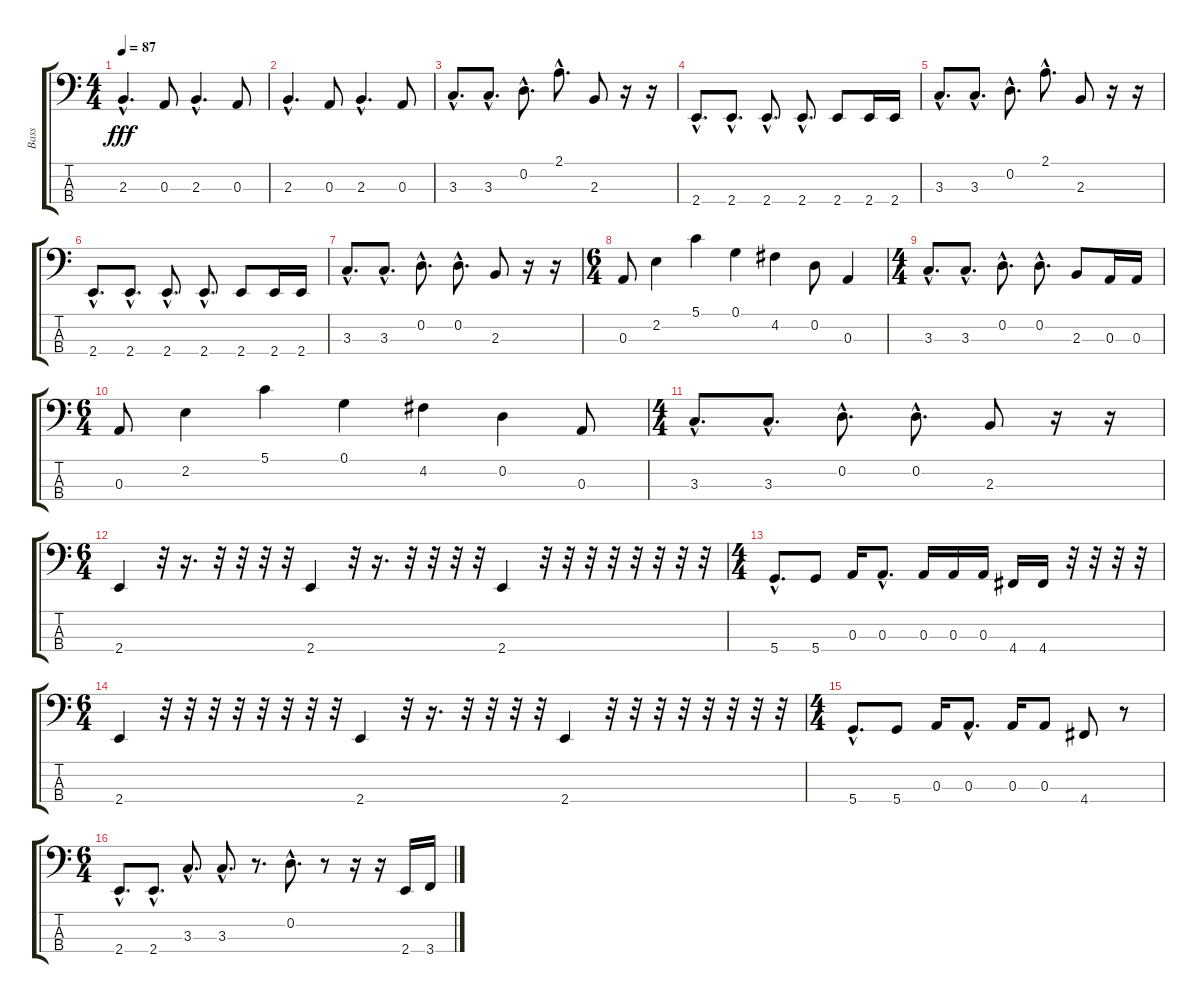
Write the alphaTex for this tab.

\track ("Bass" "Bass") {instrument electricbassfinger}
\staff {score tabs}
\tuning (G2 D2 A1 D1) {hide}
\ts (4 4)
\tempo 87
\clef f4
\ks c
2.3{hac}.4{d dy fff} 0.3.8 2.3{hac}.4{d} 0.3.8 |
2.3{hac}.4{d} 0.3.8 2.3{hac}.4{d} 0.3.8 |
3.3{hac}.8{d} 3.3{hac}.8{d} 0.2{hac}.8{d} 2.1{hac}.8{d} 2.3.8 r.16 r.16 |
2.4{hac}.8{d} 2.4{hac}.8{d} 2.4{hac}.8{d} 2.4{hac}.8{d} 2.4.8 2.4.16 2.4.16 |
3.3{hac}.8{d} 3.3{hac}.8{d} 0.2{hac}.8{d} 2.1{hac}.8{d} 2.3.8 r.16 r.16 |
2.4{hac}.8{d} 2.4{hac}.8{d} 2.4{hac}.8{d} 2.4{hac}.8{d} 2.4.8 2.4.16 2.4.16 |
3.3{hac}.8{d} 3.3{hac}.8{d} 0.2{hac}.8{d} 0.2{hac}.8{d} 2.3.8 r.16 r.16 |
\ts (6 4)
0.3.8 2.2.4 5.1.4 0.1.4 4.2.4 0.2.8 0.3.4 |
\ts (4 4)
3.3{hac}.8{d} 3.3{hac}.8{d} 0.2{hac}.8{d} 0.2{hac}.8{d} 2.3.8 0.3.16 0.3.16 |
\ts (6 4)
0.3.8 2.2.4 5.1.4 0.1.4 4.2.4 0.2.4 0.3.8 |
\ts (4 4)
3.3{hac}.8{d} 3.3{hac}.8{d} 0.2{hac}.8{d} 0.2{hac}.8{d} 2.3.8 r.16 r.16 |
\ts (6 4)
2.4.4 r.32 r.16{d} r.32 r.32 r.32 r.32 2.4.4 r.32 r.16{d} r.32 r.32 r.32 r.32 2.4.4 r.32 r.32 r.32 r.32 r.32 r.32 r.32 r.32 |
\ts (4 4)
5.4{hac}.8{d} 5.4.8 0.3.16 0.3{hac}.8{d} 0.3.16 0.3.16 0.3.16 4.4.16 4.4.16 r.32 r.32 r.32 r.32 |
\ts (6 4)
2.4.4 r.32 r.32 r.32 r.32 r.32 r.32 r.32 r.32 2.4.4 r.32 r.16{d} r.32 r.32 r.32 r.32 2.4.4 r.32 r.32 r.32 r.32 r.32 r.32 r.32 r.32 |
\ts (4 4)
5.4{hac}.8{d} 5.4.8 0.3.16 0.3{hac}.8{d} 0.3.16 0.3.8 4.4.8 r.8 |
\ts (6 4)
2.4{hac}.8{d} 2.4{hac}.8{d} 3.3{hac}.8{d} 3.3{hac}.8{d} r.8{d} 0.2{hac}.8{d} r.8 r.16 r.16 2.4.16 3.4.16
